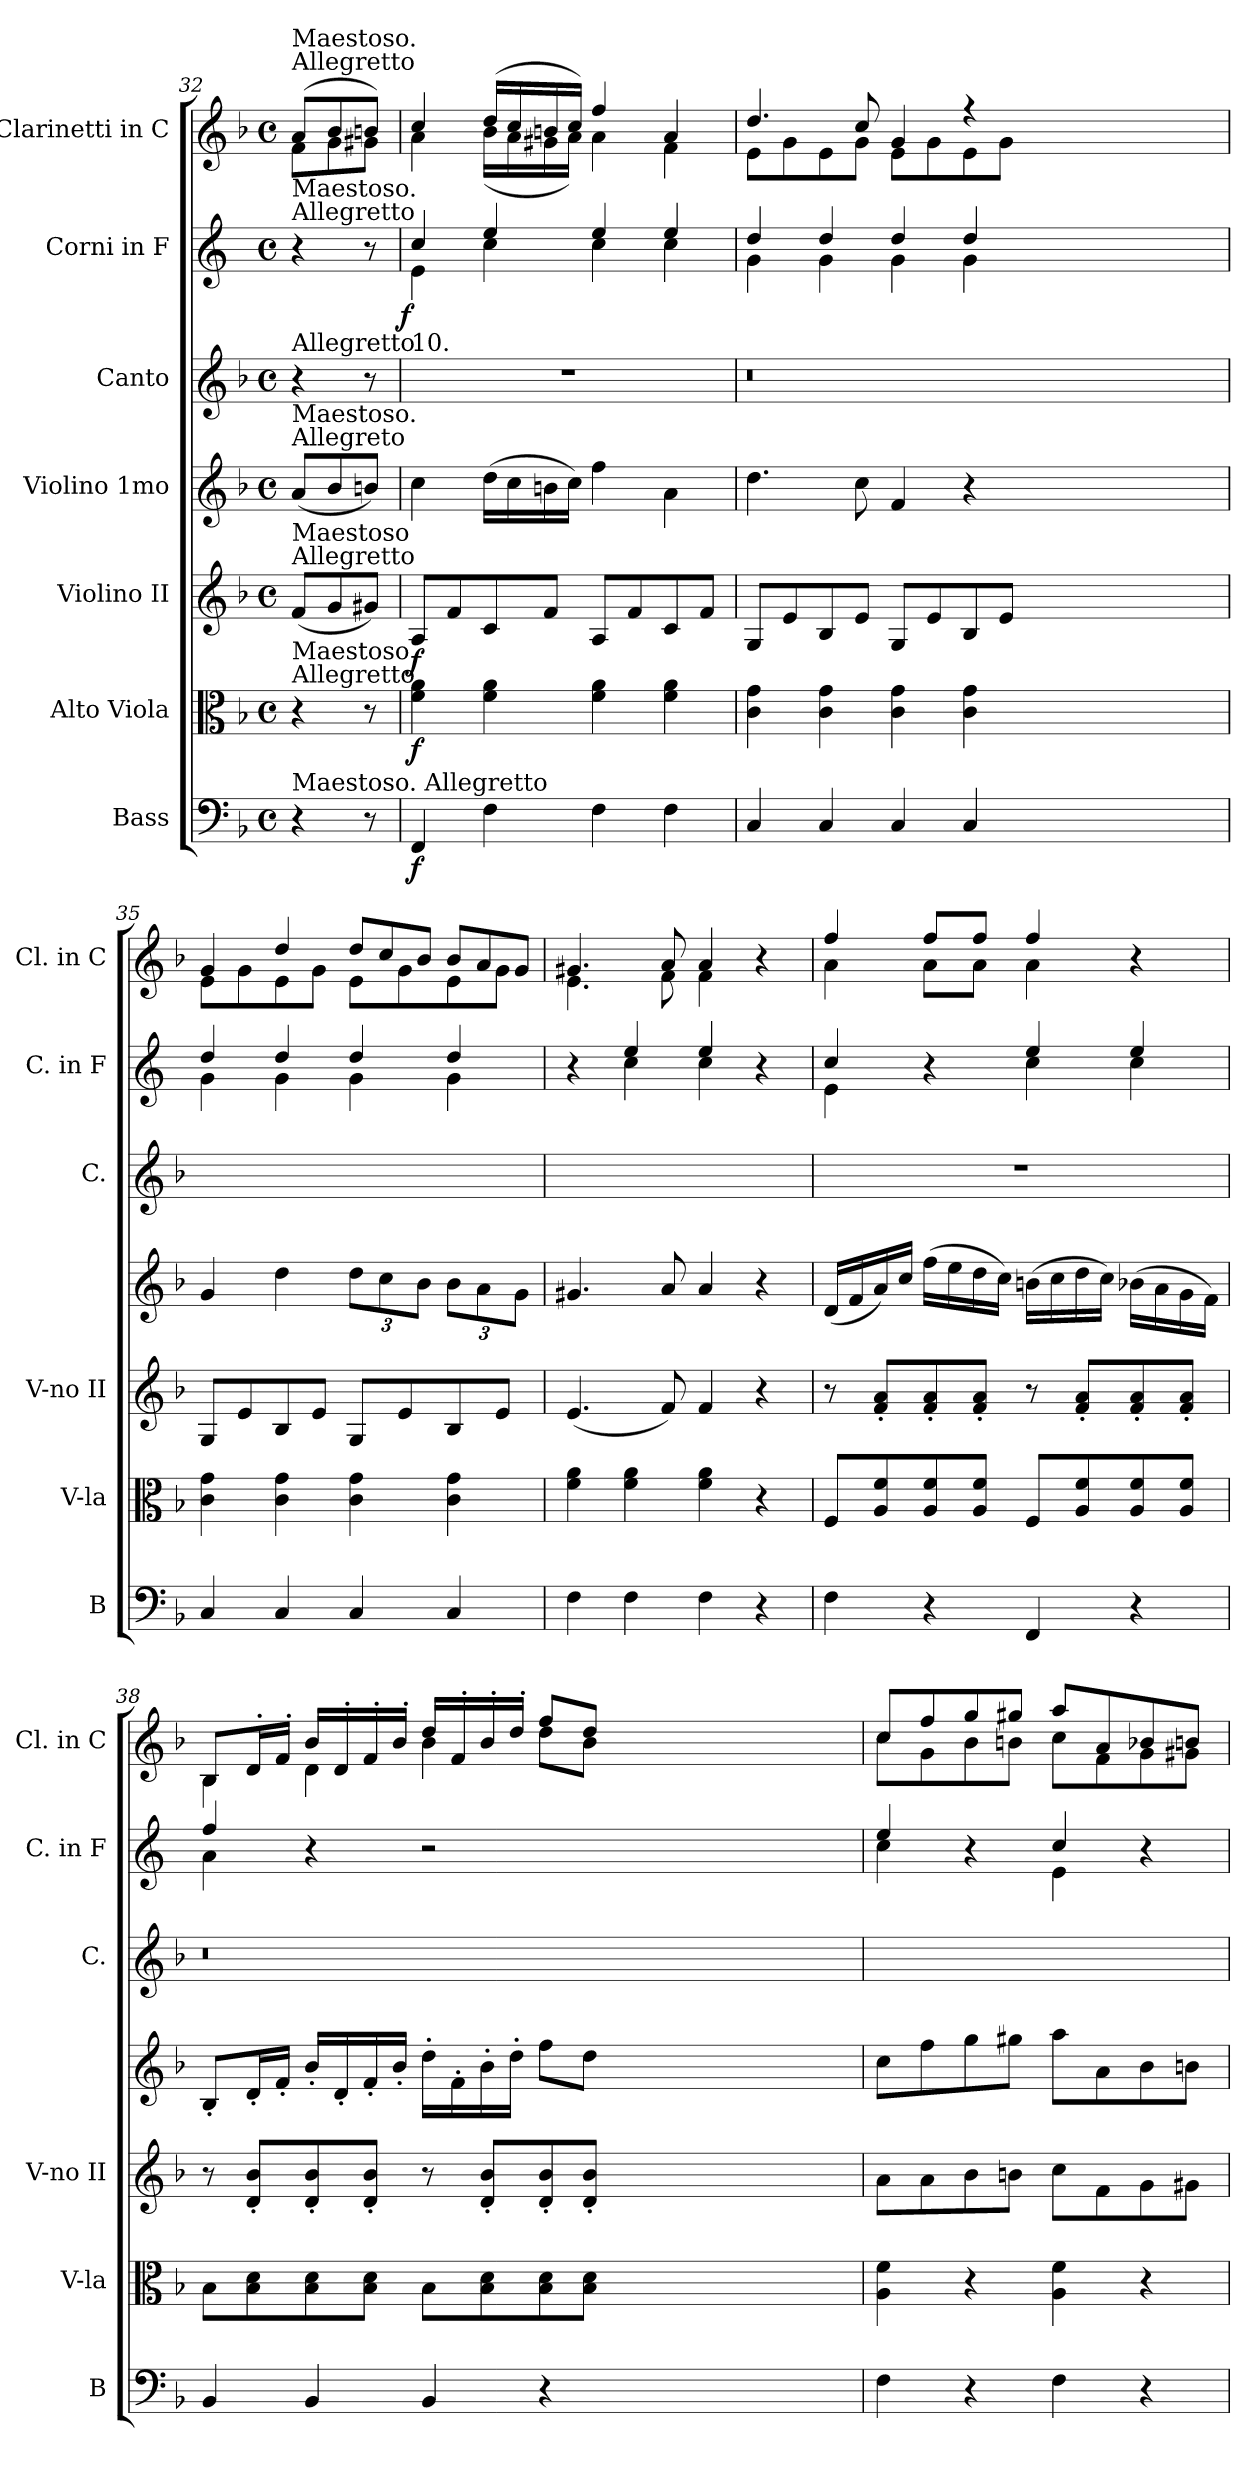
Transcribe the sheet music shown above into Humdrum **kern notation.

**kern	**dynam	**kern	**dynam	**kern	**dynam	**kern	**dynam	**kern	**kern	**dynam	**kern
*part7	*part7	*part6	*part6	*part5	*part5	*part4	*part4	*part3	*part2	*part2	*part1
*staff7	*staff7	*staff6	*staff6	*staff5	*staff5	*staff4	*staff4	*staff3	*staff2	*staff2	*staff1
*I"Bass	*	*I"Alto Viola	*	*I"Violino II	*	*I"Violino 1mo	*	*I"Canto	*I"Corni in F	*	*I"Clarinetti in C
*I'B	*	*I'V-la	*	*I'V-no II	*	*	*	*I'C.	*I'C. in F	*	*I'Cl. in C
*clefF4	*	*clefC3	*	*clefG2	*	*clefG2	*	*clefG2	*clefG2	*	*clefG2
*	*	*	*	*	*	*	*	*	*ITrd4c7	*	*
*k[b-]	*	*k[b-]	*	*k[b-]	*	*k[b-]	*	*k[b-]	*k[b-]	*	*k[b-]
*M4/4	*	*M4/4	*	*M4/4	*	*M4/4	*	*M4/4	*M4/4	*	*M4/4
*met(c)	*	*met(c)	*	*met(c)	*	*met(c)	*	*met(c)	*met(c)	*	*met(c)
=32	=32	=32	=32	=32	=32	=32	=32	=32	=32	=32	=32
*	*	*	*	*	*	*	*	*	*	*	*^
!	!	!	!	!	!	!	!	!	!	!	!LO:TX:a:t=Maestoso.\nAllegretto	!
!	!	!	!	!	!	!	!	!	!LO:TX:a:t=Maestoso.\nAllegretto	!	!	!
!	!	!	!	!	!	!	!	!LO:TX:a:t=Allegretto	!	!	!	!
!	!	!	!	!	!	!LO:TX:a:t=Maestoso.\nAllegreto	!	!	!	!	!	!
!	!	!	!	!LO:TX:a:t=Maestoso\nAllegretto	!	!	!	!	!	!	!	!
!	!	!LO:TX:a:t=Maestoso\nAllegretto	!	!	!	!	!	!	!	!	!	!
!LO:TX:a:t=Maestoso. Allegretto	!	!	!	!	!	!	!	!	!	!	!	!
4r	.	4r	.	(8f/L	.	(8a/L	.	4r	4r	.	(8a/L	8f\L
.	.	.	.	8g/	.	8b-/	.	.	.	.	8b-/	8g\
8r	.	8r	.	8g#X/J)	.	8bn/J)	.	8r	8r	.	8bn/J)	8g#X\J
=33	=33	=33	=33	=33	=33	=33	=33	=33	=33	=33	=33	=33
*	*	*	*	*	*	*	*	*	*^	*	*	*
!	!	!	!	!	!	!	!	!LO:TX:a:t=10.	!	!	!	!	!
!	!	!	!	!	!	!	!LO:DY:b:rj	!	!	!	!LO:DY:rj	!	!
4FF/	f	4f\ 4a\	f	8A/L	f	4cc\	for	1r	4f/	4A\	f	4cc/	4a\
.	.	.	.	8f/	.	.	.	.	.	.	.	.	.
4F\	.	4f\ 4a\	.	8c/	.	(16dd\LL	.	.	4a/	4f\	.	(16dd/LL	(16b-\LL
.	.	.	.	.	.	16cc\	.	.	.	.	.	16cc/	16a\
.	.	.	.	8f/J	.	16bn\	.	.	.	.	.	16bn/	16g#X\
.	.	.	.	.	.	16cc\JJ)	.	.	.	.	.	16cc/JJ)	16a\JJ)
4F\	.	4f\ 4a\	.	8A/L	.	4ff\	.	.	4a/	4f\	.	4ff/	4a\
.	.	.	.	8f/	.	.	.	.	.	.	.	.	.
4F\	.	4f\ 4a\	.	8c/	.	4a\	.	.	4a/	4f\	.	4a/	4f\
.	.	.	.	8f/J	.	.	.	.	.	.	.	.	.
=34	=34	=34	=34	=34	=34	=34	=34	=34	=34	=34	=34	=34	=34
*	*	*	*	*	*	*	*	*	*	*	*	*tremolo	*
4C/	.	4c\ 4g\	.	8G/L	.	4.dd\	.	0.r	4g/	4c\	.	4.dd/	8e\L
.	.	.	.	8e/	.	.	.	.	.	.	.	.	8g\
4C/	.	4c\ 4g\	.	8B-/	.	.	.	.	4g/	4c\	.	.	8e\
.	.	.	.	8e/J	.	8cc\	.	.	.	.	.	8cc/	8g\J
4C/	.	4c\ 4g\	.	8G/L	.	4f/	.	.	4g/	4c\	.	4g/	8e\L
.	.	.	.	8e/	.	.	.	.	.	.	.	.	8g\
4C/	.	4c\ 4g\	.	8B-/	.	4r	.	.	4g/	4c\	.	4r	8e\
.	.	.	.	8e/J	.	.	.	.	.	.	.	.	8g\J
*	*	*	*	*	*	*	*	*	*	*	*	*Xtremolo	*
0ryy	.	0ryy	.	0ryy	.	0ryy	.	.	0ryy	0ryy	.	0ryy	0ryy
.	.	.	.	.	.	.	.	.	.	.	.	.	.
=35	=35	=35	=35	=35	=35	=35	=35	=35	=35	=35	=35	=35	=35
4C/	.	4c\ 4g\	.	8G/L	.	4g/	.	1ryy	4g/	4c\	.	4g/	8e\L
.	.	.	.	8e/	.	.	.	.	.	.	.	.	8g\
4C/	.	4c\ 4g\	.	8B-/	.	4dd\	.	.	4g/	4c\	.	4dd/	8e\
.	.	.	.	8e/J	.	.	.	.	.	.	.	.	8g\J
*	*	*	*	*	*	*	*	*	*	*	*	*Xtuplet	*
4C/	.	4c\ 4g\	.	8G/L	.	12dd\L	.	.	4g/	4c\	.	12dd/L	8e\L
.	.	.	.	.	.	12cc\	.	.	.	.	.	12cc/	.
.	.	.	.	8e/	.	.	.	.	.	.	.	.	8g\
.	.	.	.	.	.	12b-\J	.	.	.	.	.	12b-/J	.
4C/	.	4c\ 4g\	.	8B-/	.	12b-\L	.	.	4g/	4c\	.	12b-/L	8e\
.	.	.	.	.	.	12a\	.	.	.	.	.	12a/	.
.	.	.	.	8e/J	.	.	.	.	.	.	.	.	8g\J
.	.	.	.	.	.	12g\J	.	.	.	.	.	12g/J	.
=36	=36	=36	=36	=36	=36	=36	=36	=36	=36	=36	=36	=36	=36
4F\	.	4f\ 4a\	.	(4.e/	.	4.g#X/	.	1ryy	4r	4ryy	.	4.g#X/	4.e\
4F\	.	4f\ 4a\	.	.	.	.	.	.	4a/	4f\	.	.	.
.	.	.	.	8f/)	.	8a/	.	.	.	.	.	8a/	8f\
4F\	.	4f\ 4a\	.	4f/	.	4a/	.	.	4a/	4f\	.	4a/	4f\
4r	.	4r	.	4r	.	4r	.	.	4r	4ryy	.	4r	4ryy
=37	=37	=37	=37	=37	=37	=37	=37	=37	=37	=37	=37	=37	=37
4F\	.	8F/L	.	8r	.	(16d/LL	.	1r	4f/	4A\	.	4ff/	4a\
.	.	.	.	.	.	16f/	.	.	.	.	.	.	.
.	.	8A/ 8f/	.	8f'/ 8a'/L	.	16a/)	.	.	.	.	.	.	.
.	.	.	.	.	.	16cc/JJ	.	.	.	.	.	.	.
4r	.	8A/ 8f/	.	8f'/ 8a'/	.	(16ff\LL	.	.	4r	4ryy	.	8ff/L	8a\L
.	.	.	.	.	.	16ee\	.	.	.	.	.	.	.
.	.	8A/ 8f/J	.	8f'/ 8a'/J	.	16dd\	.	.	.	.	.	8ff/J	8a\J
.	.	.	.	.	.	16cc\JJ)	.	.	.	.	.	.	.
4FF/	.	8F/L	.	8r	.	(16bn\LL	.	.	4a/	4f\	.	4ff/	4a\
.	.	.	.	.	.	16cc\	.	.	.	.	.	.	.
.	.	8A/ 8f/	.	8f'/ 8a'/L	.	16dd\	.	.	.	.	.	.	.
.	.	.	.	.	.	16cc\JJ)	.	.	.	.	.	.	.
4r	.	8A/ 8f/	.	8f'/ 8a'/	.	(16b-X\LL	.	.	4a/	4f\	.	4r	4ryy
.	.	.	.	.	.	16a\	.	.	.	.	.	.	.
.	.	8A/ 8f/J	.	8f'/ 8a'/J	.	16g\	.	.	.	.	.	.	.
.	.	.	.	.	.	16f\JJ)	.	.	.	.	.	.	.
=38	=38	=38	=38	=38	=38	=38	=38	=38	=38	=38	=38	=38	=38
4BB-/	.	8B-\L	.	8r	.	8B-'/L	.	0.r	4b-/	4d\	.	8B-/L	4B-\
.	.	8B-\ 8d\	.	8d'/ 8b-'/L	.	16d'/L	.	.	.	.	.	16d'/L	.
.	.	.	.	.	.	16f'/JJ	.	.	.	.	.	16f'/JJ	.
4BB-/	.	8B-\ 8d\	.	8d'/ 8b-'/	.	16b-'/LL	.	.	4r	4ryy	.	16b-/LL	4d\
.	.	.	.	.	.	16d'/	.	.	.	.	.	16d'/	.
.	.	8B-\ 8d\J	.	8d'/ 8b-'/J	.	16f'/	.	.	.	.	.	16f'/	.
.	.	.	.	.	.	16b-'/JJ	.	.	.	.	.	16b-'/JJ	.
4BB-/	.	8B-\L	.	8r	.	16dd'\LL	.	.	2r	2ryy	.	16dd/LL	4b-\
.	.	.	.	.	.	16f'\	.	.	.	.	.	16f'/	.
.	.	8B-\ 8d\	.	8d'/ 8b-'/L	.	16b-'\	.	.	.	.	.	16b-'/	.
.	.	.	.	.	.	16dd'\JJ	.	.	.	.	.	16dd'/JJ	.
4r	.	8B-\ 8d\	.	8d'/ 8b-'/	.	8ff\L	.	.	.	.	.	8ff/L	8dd\L
.	.	8B-\ 8d\J	.	8d'/ 8b-'/J	.	8dd\J	.	.	.	.	.	8dd/J	8b-\J
0ryy	.	0ryy	.	0ryy	.	0ryy	.	.	0ryy	0ryy	.	0ryy	0ryy
=39	=39	=39	=39	=39	=39	=39	=39	=39	=39	=39	=39	=39	=39
4F\	.	4A\ 4f\	.	8a\L	.	8cc\L	.	1ryy	4a/	4f\	.	8cc/L	8cc\L
.	.	.	.	8a\	.	8ff\	.	.	.	.	.	8ff/	8g\
4r	.	4r	.	8b-\	.	8gg\	.	.	4r	4ryy	.	8gg/	8b-\
.	.	.	.	8bn\J	.	8gg#X\J	.	.	.	.	.	8gg#X/J	8bn\J
4F\	.	4A\ 4f\	.	8cc\L	.	8aa\L	.	.	4f/	4A\	.	8aa/L	8cc\L
.	.	.	.	8f\	.	8a\	.	.	.	.	.	8a/	8f\
4r	.	4r	.	8g\	.	8b-\	.	.	4r	4ryy	.	8b-X/	8g\
.	.	.	.	8g#X\J	.	8bn\J	.	.	.	.	.	8bn/J	8g#X\J
*	*	*	*	*	*	*	*	*	*v	*v	*	*	*
*	*	*	*	*	*	*	*	*	*	*	*v	*v
=	=	=	=	=	=	=	=	=	=	=	=
*-	*-	*-	*-	*-	*-	*-	*-	*-	*-	*-	*-
